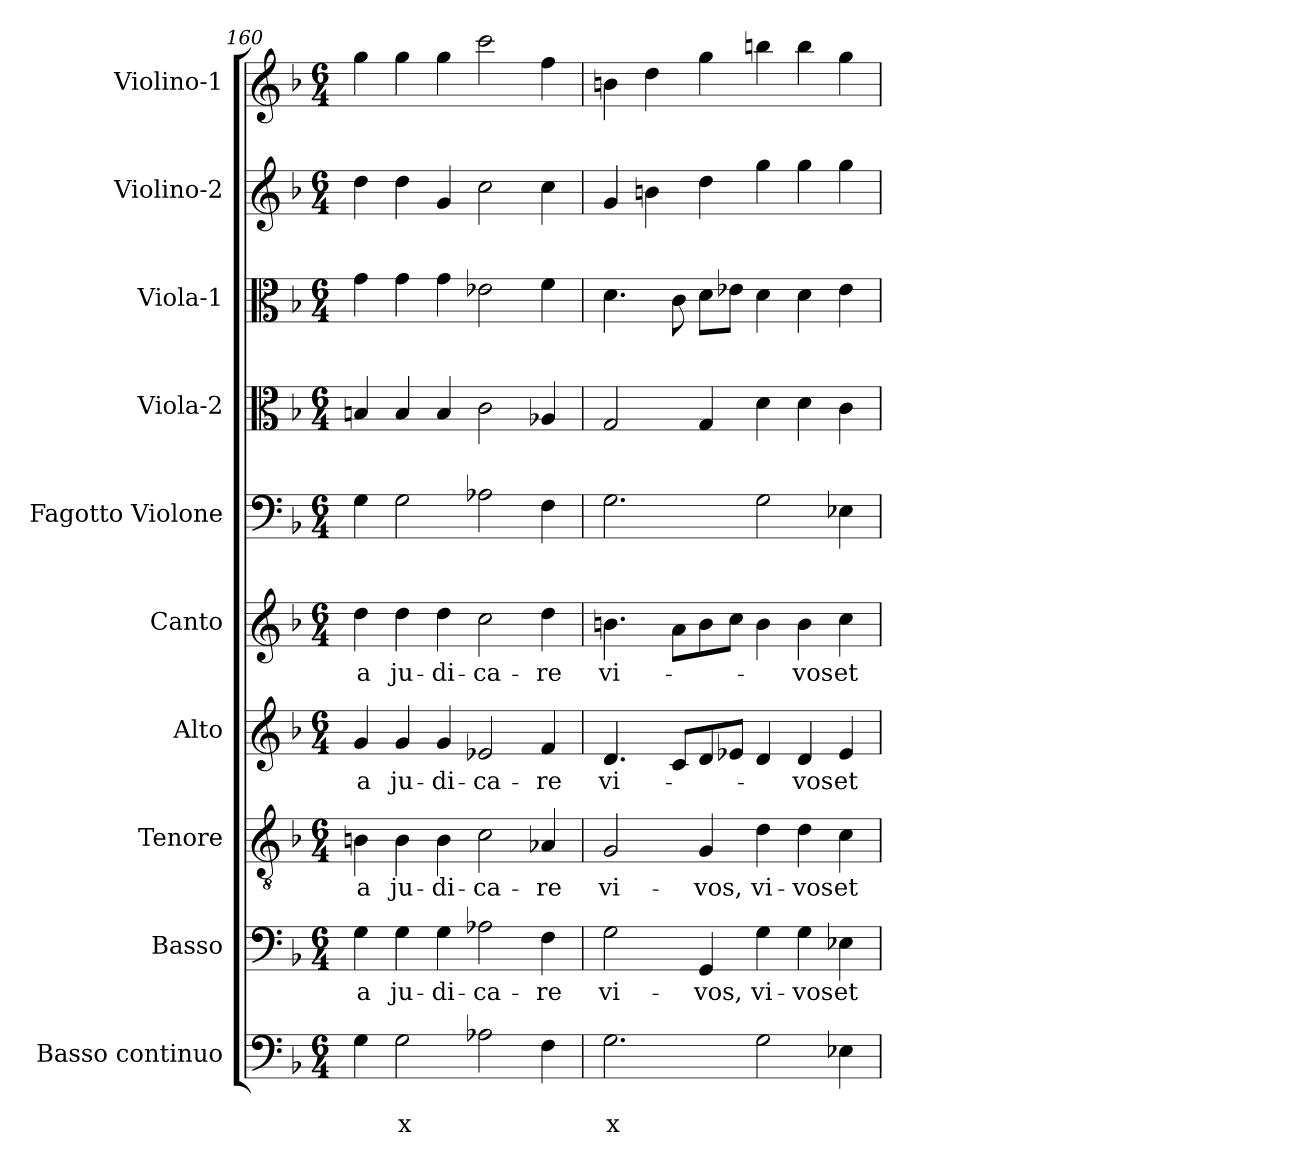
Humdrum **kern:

**kern	**text	**text	**kern	**text	**kern	**text	**kern	**text	**kern	**text	**kern	**kern	**kern	**kern	**kern
*part10	*part10	*part10	*part9	*part9	*part8	*part8	*part7	*part7	*part6	*part6	*part5	*part4	*part3	*part2	*part1
*staff10	*staff10	*staff10	*staff9	*staff9	*staff8	*staff8	*staff7	*staff7	*staff6	*staff6	*staff5	*staff4	*staff3	*staff2	*staff1
*I"Basso continuo	*	*	*I"Basso	*	*I"Tenore	*	*I"Alto	*	*I"Canto	*	*I"Fagotto Violone	*I"Viola-2	*I"Viola-1	*I"Violino-2	*I"Violino-1
!!LO:PB:g=z
*clefF4	*	*	*clefF4	*	*clefGv2	*	*clefG2	*	*clefG2	*	*clefF4	*clefC3	*clefC3	*clefG2	*clefG2
*k[b-]	*	*	*k[b-]	*	*k[b-]	*	*k[b-]	*	*k[b-]	*	*k[b-]	*k[b-]	*k[b-]	*k[b-]	*k[b-]
*F:	*	*	*F:	*	*F:	*	*F:	*	*F:	*	*F:	*F:	*F:	*F:	*F:
*M6/4	*	*	*M6/4	*	*M6/4	*	*M6/4	*	*M6/4	*	*M6/4	*M6/4	*M6/4	*M6/4	*M6/4
=160	=160	=160	=160	=160	=160	=160	=160	=160	=160	=160	=160	=160	=160	=160	=160
!	!	!	!	!LO:LY:b	!	!	!	!	!	!	!	!	!	!	!
!	!	!	!	!	!	!LO:LY:b	!	!	!	!	!	!	!	!	!
!	!	!	!	!	!	!	!	!LO:LY:b	!	!	!	!	!	!	!
!	!	!	!	!	!	!	!	!	!	!LO:LY:b	!	!	!	!	!
4G\	.	.	4G\	-a	4Bn\	-a	4g/	-a	4dd\	-a	4G\	4Bn/	4g\	4dd\	4gg\
!	!	!LO:LY:b	!	!	!	!	!	!	!	!	!	!	!	!	!
!	!	!	!	!LO:LY:b	!	!	!	!	!	!	!	!	!	!	!
!	!	!	!	!	!	!LO:LY:b	!	!	!	!	!	!	!	!	!
!	!	!	!	!	!	!	!	!LO:LY:b	!	!	!	!	!	!	!
!	!	!	!	!	!	!	!	!	!	!LO:LY:b	!	!	!	!	!
2G\	.	x	4G\	ju-	4B\	ju-	4g/	ju-	4dd\	ju-	2G\	4B/	4g\	4dd\	4gg\
!	!	!	!	!LO:LY:b	!	!	!	!	!	!	!	!	!	!	!
!	!	!	!	!	!	!LO:LY:b	!	!	!	!	!	!	!	!	!
!	!	!	!	!	!	!	!	!LO:LY:b	!	!	!	!	!	!	!
!	!	!	!	!	!	!	!	!	!	!LO:LY:b	!	!	!	!	!
.	.	.	4G\	-di-	4B\	-di-	4g/	-di-	4dd\	-di-	.	4B/	4g\	4g/	4gg\
!	!	!	!	!LO:LY:b	!	!	!	!	!	!	!	!	!	!	!
!	!	!	!	!	!	!LO:LY:b	!	!	!	!	!	!	!	!	!
!	!	!	!	!	!	!	!	!LO:LY:b	!	!	!	!	!	!	!
!	!	!	!	!	!	!	!	!	!	!LO:LY:b	!	!	!	!	!
2A-X\	.	.	2A-X\	-ca-	2c\	-ca-	2e-X/	-ca-	2cc\	-ca-	2A-X\	2c\	2e-X\	2cc\	2ccc\
!	!	!	!	!LO:LY:b	!	!	!	!	!	!	!	!	!	!	!
!	!	!	!	!	!	!LO:LY:b	!	!	!	!	!	!	!	!	!
!	!	!	!	!	!	!	!	!LO:LY:b	!	!	!	!	!	!	!
!	!	!	!	!	!	!	!	!	!	!LO:LY:b	!	!	!	!	!
4F\	.	.	4F\	-re	4A-X/	-re	4f/	-re	4dd\	-re	4F\	4A-X/	4f\	4cc\	4ff\
=161	=161	=161	=161	=161	=161	=161	=161	=161	=161	=161	=161	=161	=161	=161	=161
!	!	!LO:LY:b	!	!	!	!	!	!	!	!	!	!	!	!	!
!	!	!	!	!LO:LY:b	!	!	!	!	!	!	!	!	!	!	!
!	!	!	!	!	!	!LO:LY:b	!	!	!	!	!	!	!	!	!
!	!	!	!	!	!	!	!	!LO:LY:b	!	!	!	!	!	!	!
!	!	!	!	!	!	!	!	!	!	!LO:LY:b	!	!	!	!	!
2.G\	.	x	2G\	vi-	2G/	vi-	4.d/	vi-	4.bn\	vi-	2.G\	2G/	4.d\	4g/	4bn\
.	.	.	.	.	.	.	.	.	.	.	.	.	.	4bn\	4dd\
.	.	.	.	.	.	.	8c/L	.	8a\L	.	.	.	8c\	.	.
!	!	!	!	!LO:LY:b	!	!	!	!	!	!	!	!	!	!	!
!	!	!	!	!	!	!LO:LY:b	!	!	!	!	!	!	!	!	!
.	.	.	4GG/	-vos,	4G/	-vos,	8d/	.	8b\	.	.	4G/	8d\L	4dd\	4gg\
.	.	.	.	.	.	.	8e-X/J	.	8cc\J	.	.	.	8e-X\J	.	.
!	!	!	!	!LO:LY:b	!	!	!	!	!	!	!	!	!	!	!
!	!	!	!	!	!	!LO:LY:b	!	!	!	!	!	!	!	!	!
2G\	.	.	4G\	vi-	4d\	vi-	4d/	.	4b\	.	2G\	4d\	4d\	4gg\	4bbn\
!	!	!	!	!LO:LY:b	!	!	!	!	!	!	!	!	!	!	!
!	!	!	!	!	!	!LO:LY:b	!	!	!	!	!	!	!	!	!
!	!	!	!	!	!	!	!	!LO:LY:b	!	!	!	!	!	!	!
!	!	!	!	!	!	!	!	!	!	!LO:LY:b	!	!	!	!	!
.	.	.	4G\	-vos	4d\	-vos	4d/	-vos	4b\	-vos	.	4d\	4d\	4gg\	4bb\
!	!	!	!	!LO:LY:b	!	!	!	!	!	!	!	!	!	!	!
!	!	!	!	!	!	!LO:LY:b	!	!	!	!	!	!	!	!	!
!	!	!	!	!	!	!	!	!LO:LY:b	!	!	!	!	!	!	!
!	!	!	!	!	!	!	!	!	!	!LO:LY:b	!	!	!	!	!
4E-X\	.	.	4E-X\	et	4c\	et	4e-/	et	4cc\	et	4E-X\	4c\	4e-\	4gg\	4gg\
=	=	=	=	=	=	=	=	=	=	=	=	=	=	=	=
*-	*-	*-	*-	*-	*-	*-	*-	*-	*-	*-	*-	*-	*-	*-	*-
